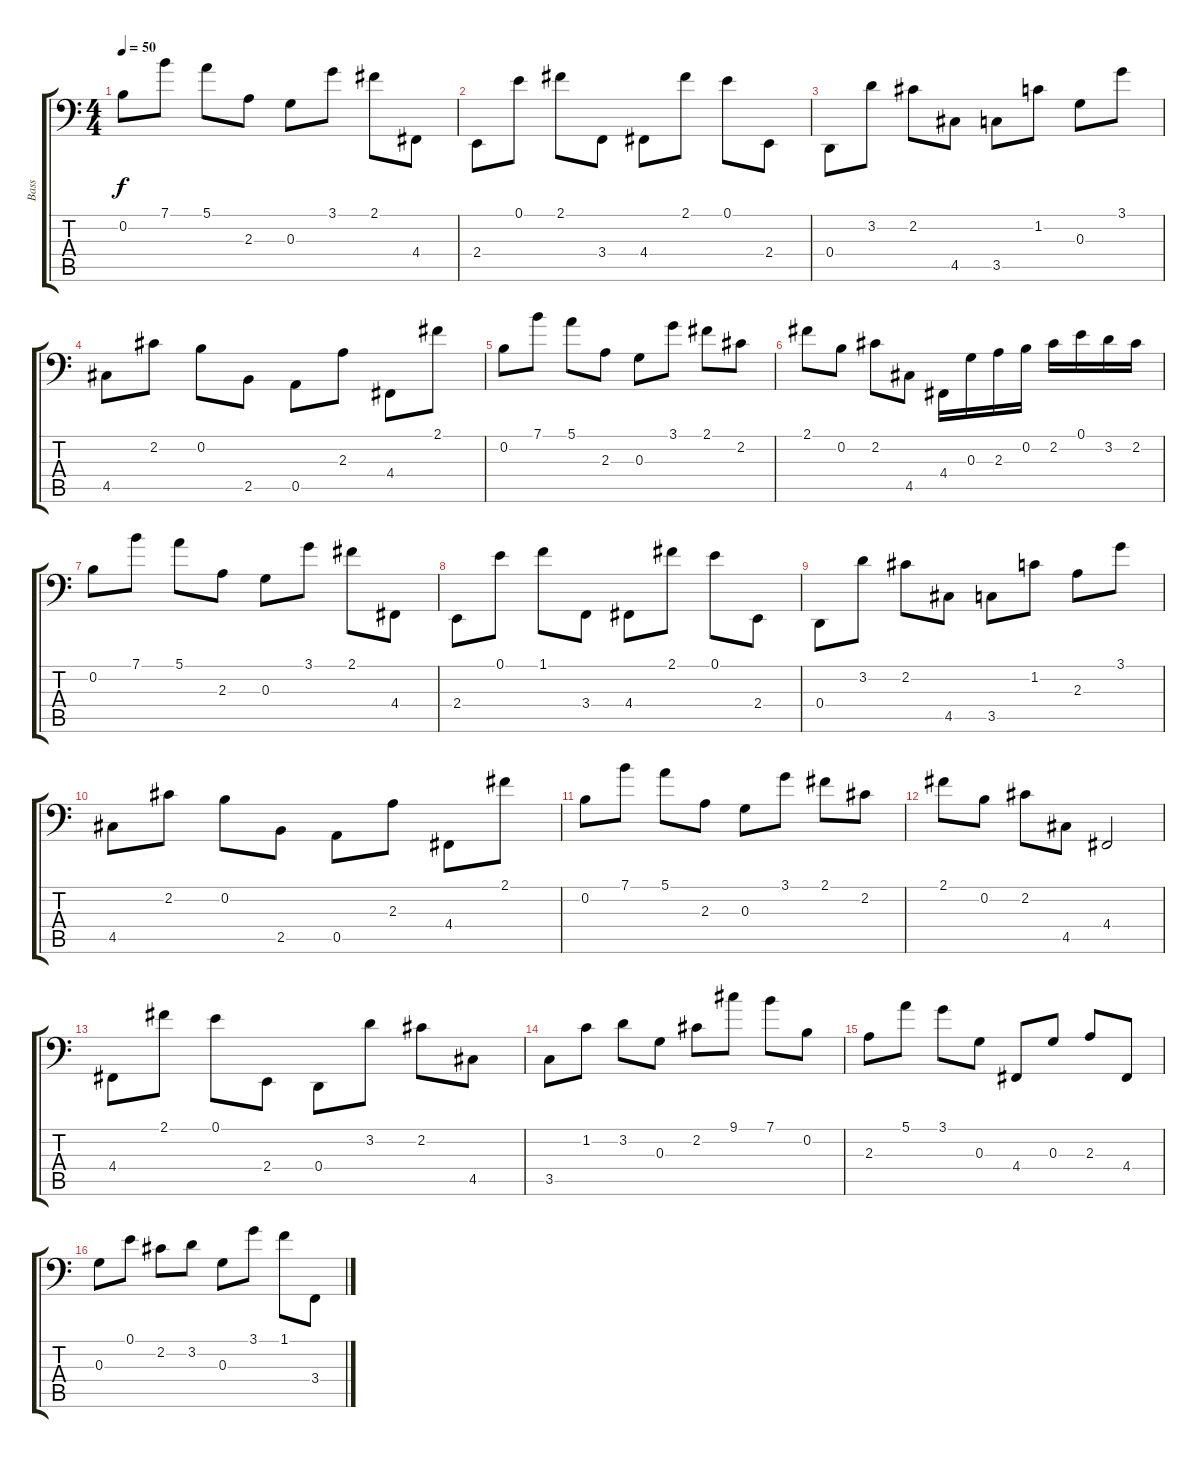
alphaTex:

\track ("Bass" "Bass") {instrument acousticbass}
\staff {score tabs}
\tuning (E3 B2 G2 D1 A1 E1) {hide}
\ts (4 4)
\tempo 50
\clef f4
\ks c
0.2.8{dy f instrument acousticbass} 7.1.8 5.1.8 2.3.8 0.3.8 3.1.8 2.1.8 4.4.8 |
2.4.8 0.1.8 2.1.8 3.4.8 4.4.8 2.1.8 0.1.8 2.4.8 |
0.4.8 3.2.8 2.2.8 4.5.8 3.5.8 1.2.8 0.3.8 3.1.8 |
4.5.8 2.2.8 0.2.8 2.5.8 0.5.8 2.3.8 4.4.8 2.1.8 |
0.2.8 7.1.8 5.1.8 2.3.8 0.3.8 3.1.8 2.1.8 2.2.8 |
2.1.8 0.2.8 2.2.8 4.5.8 4.4.16 0.3.16 2.3.16 0.2.16 2.2.16 0.1.16 3.2.16 2.2.16 |
0.2.8 7.1.8 5.1.8 2.3.8 0.3.8 3.1.8 2.1.8 4.4.8 |
2.4.8 0.1.8 1.1.8 3.4.8 4.4.8 2.1.8 0.1.8 2.4.8 |
0.4.8 3.2.8 2.2.8 4.5.8 3.5.8 1.2.8 2.3.8 3.1.8 |
4.5.8 2.2.8 0.2.8 2.5.8 0.5.8 2.3.8 4.4.8 2.1.8 |
0.2.8 7.1.8 5.1.8 2.3.8 0.3.8 3.1.8 2.1.8 2.2.8 |
2.1.8 0.2.8 2.2.8 4.5.8 4.4.2 |
4.4.8 2.1.8 0.1.8 2.4.8 0.4.8 3.2.8 2.2.8 4.5.8 |
3.5.8 1.2.8 3.2.8 0.3.8 2.2.8 9.1.8 7.1.8 0.2.8 |
2.3.8 5.1.8 3.1.8 0.3.8 4.4.8 0.3.8 2.3.8 4.4.8 |
0.3.8 0.1.8 2.2.8 3.2.8 0.3.8 3.1.8 1.1.8 3.4.8
